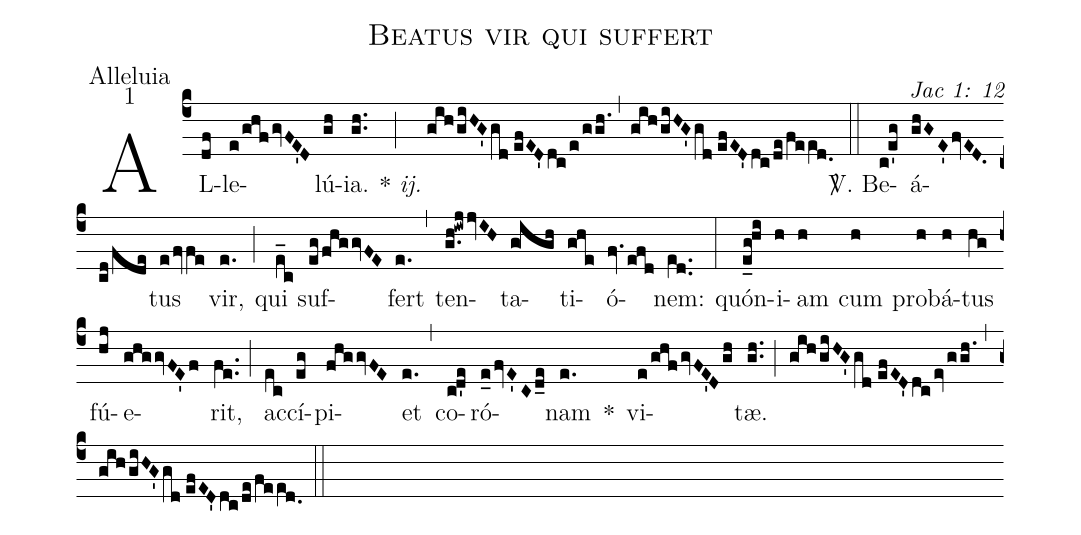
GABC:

name: Beatus vir qui suffert;
office-part: Alleluia;
mode: 1;
commentary: Jac 1: 12;
%%
(c4) AL(df)le(e/ghfgvFE'D)lú(gh)ia.(gh..) {*}~<i>ij.</i>(;) (gihgiHG'gd//efED'/!dc/e/ggh.) (,) (gihgiHG'gd//efED'/!dc/de/fee[ll:1]d.0) (::)
<sp>V/</sp>. Be(c!e'g)á(ghGE'fvED.cd/fde)tus(efvfe) vir,(e.) (;) qui(e_c) suf(eg/fhggvFE)fert(e.) (,) ten(g.h!iwjjvIH)ta(g!igh)ti(ghe)ó(fv.efd)nem:(e[ll:1]d..) (:)
quón(e_g!hi)i(h)am(h) cum(h) pro(h)bá(h)tus(hg) fú(hj)e(ghggvFE'f)rit,(fe..) (;) ac(ec)cí(eg)pi(fhggvFE)et(e.) (,) co(cd'e)ró(e_0fvE'Cd_e)nam(e.) *() vi(e/ghfgvFE'Dgh)tæ.(gh..) (;) (gihgiHG'gd//efED'/!dcevggh.) (,) (gihgiHG'gd//efED'/!dc/de/fee[ll:1]d.0) (::)
